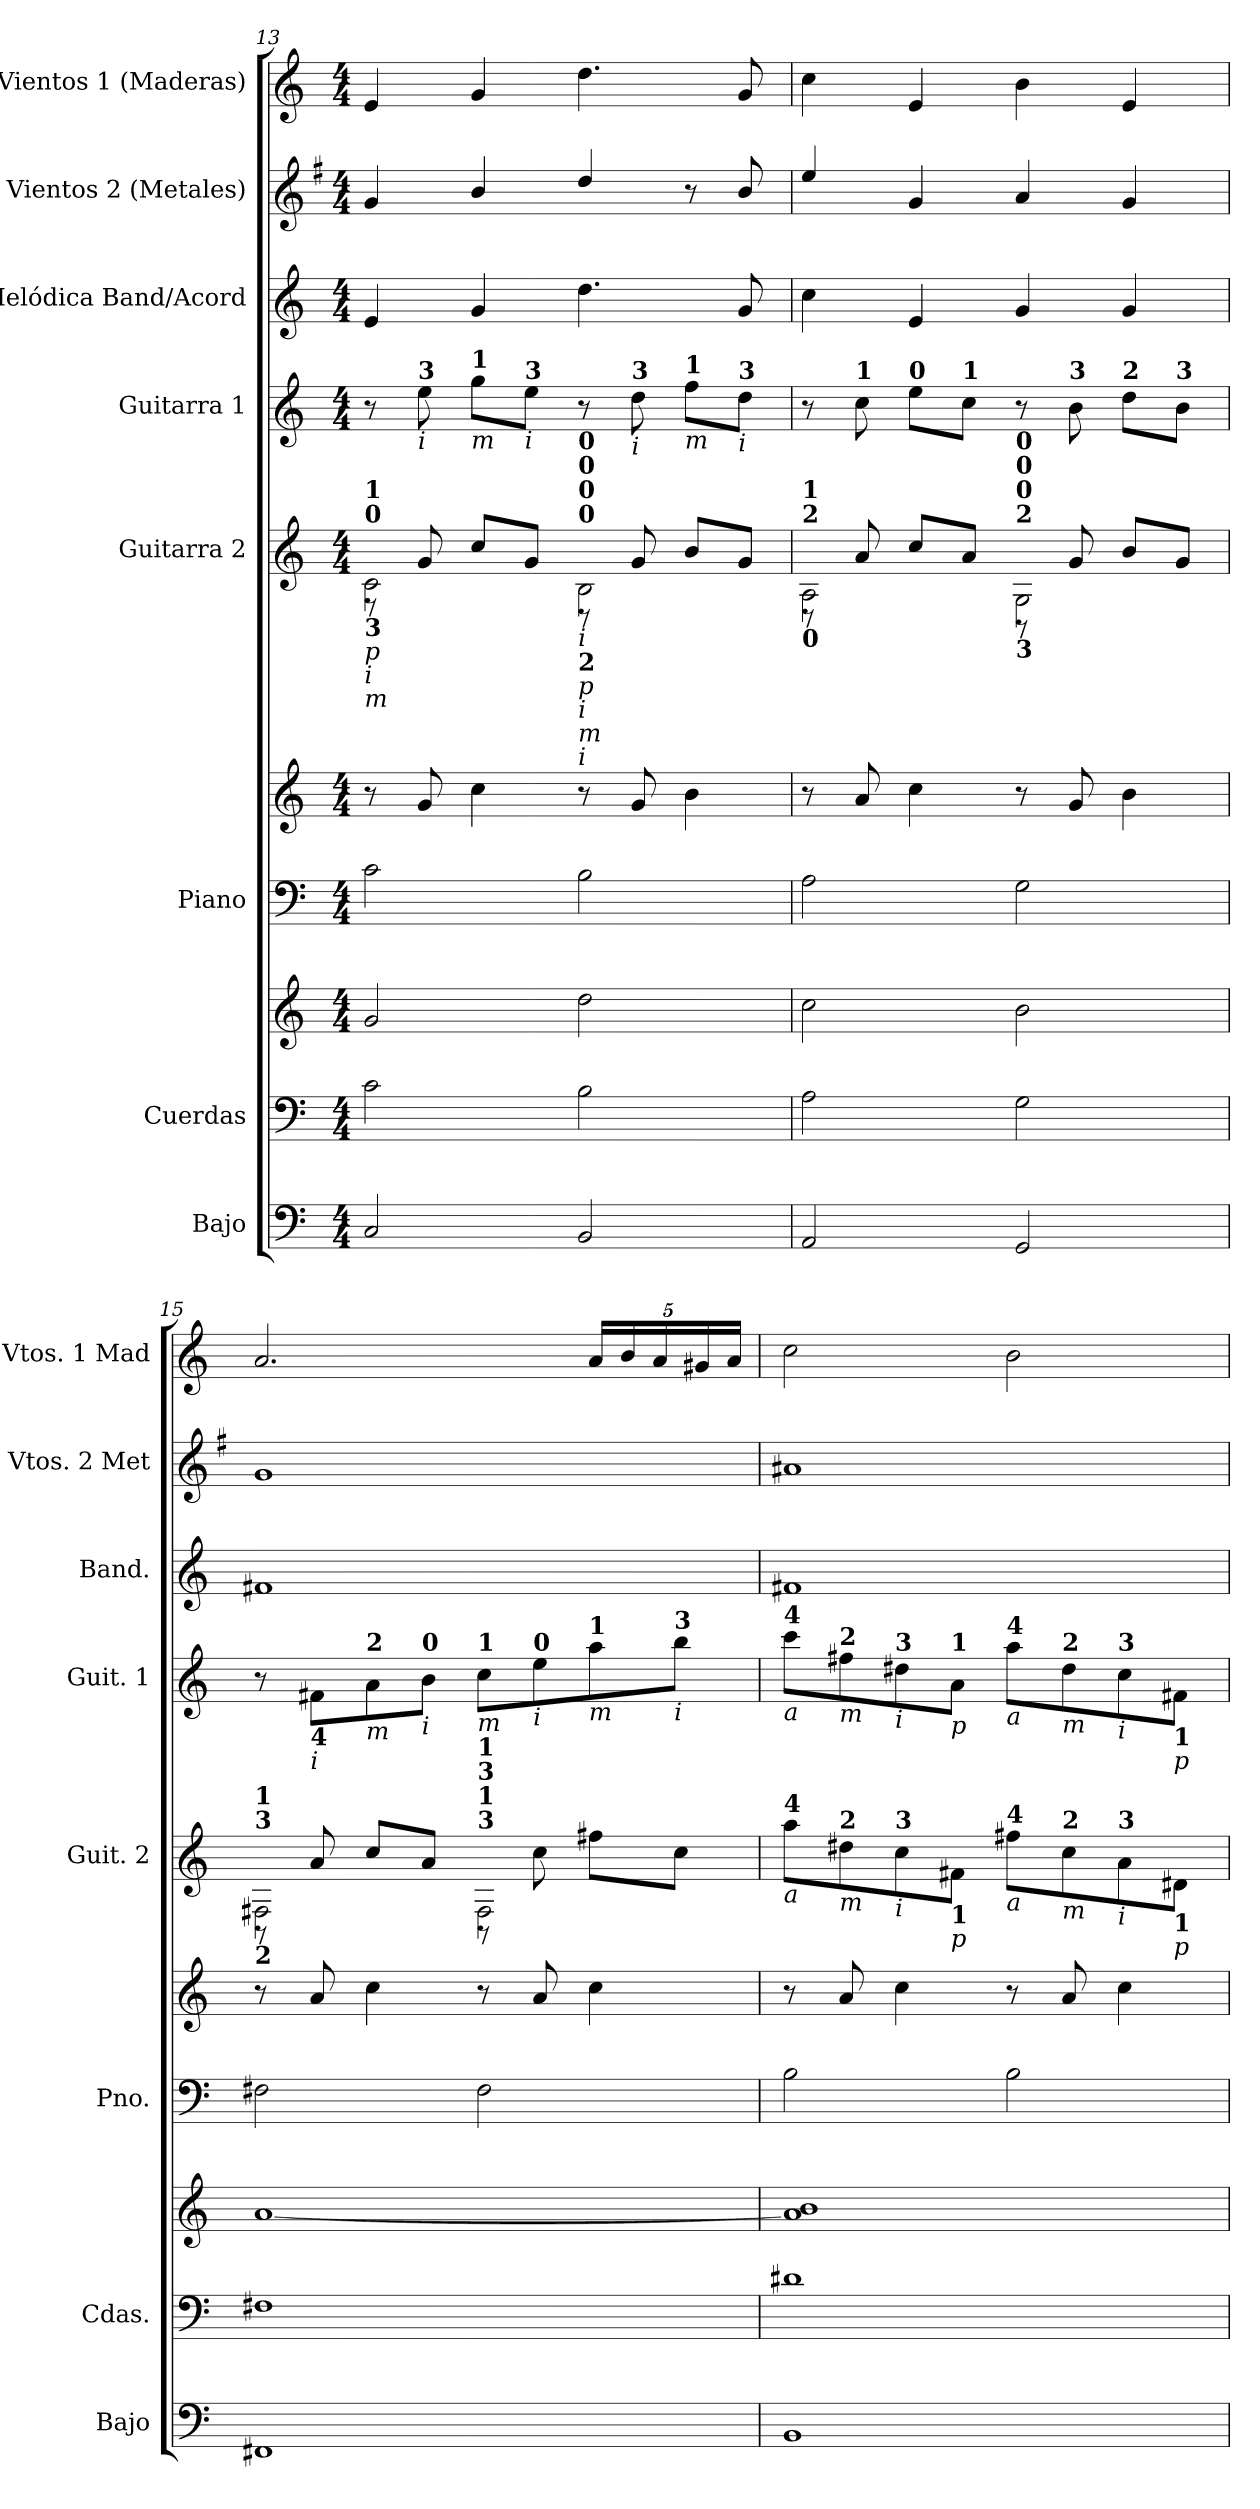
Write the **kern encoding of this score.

**kern	**kern	**kern	**kern	**kern	**kern	**kern	**kern	**kern	**kern
*part8	*part7	*part7	*part6	*part6	*part5	*part4	*part3	*part2	*part1
*staff10	*staff9	*staff8	*staff7	*staff6	*staff5	*staff4	*staff3	*staff2	*staff1
*I"Bajo	*I"Cuerdas	*	*I"Piano	*	*I"Guitarra 2	*I"Guitarra 1	*I"Melódica Band/Acord	*I"Vientos 2 (Metales)	*I"Vientos 1 (Maderas)
*I'Bajo	*I'Cdas.	*	*I'Pno.	*	*I'Guit. 2	*I'Guit. 1	*I'Band.	*I'Vtos. 2 Met	*I'Vtos. 1 Mad
*clefF4	*clefF4	*clefG2	*clefF4	*clefG2	*clefG2	*clefG2	*clefG2	*clefG2	*clefG2
*ITrd7c12	*	*	*	*	*ITrd7c12	*ITrd7c12	*	*ITrd4c7	*
*k[]	*k[]	*k[]	*k[]	*k[]	*k[]	*k[]	*k[]	*k[]	*k[]
*M4/4	*M4/4	*M4/4	*M4/4	*M4/4	*M4/4	*M4/4	*M4/4	*M4/4	*M4/4
=13	=13	=13	=13	=13	=13	=13	=13	=13	=13
*	*	*	*	*	*^	*	*	*	*
!	!	!	!	!	!LO:TX:b:B:t=3	!	!	!	!	!
!	!	!	!	!	!LO:TX:b:i:t=p	!	!	!	!	!
!	!	!	!	!	!LO:TX:a:B:t=0	!	!	!	!	!
!	!	!	!	!	!LO:TX:b:i:t=i	!	!	!	!	!
!	!	!	!	!	!LO:TX:a:B:t=1	!	!	!	!	!
!	!	!	!	!	!LO:TX:b:i:t=m	!	!	!	!	!
2CC/	2c\	2g/	2c\	8r	2C\	8r	8r	4e/	4c/	4e/
!	!	!	!	!	!	!	!LO:TX:a:B:t=3	!	!	!
!	!	!	!	!	!	!	!LO:TX:b:i:t=i	!	!	!
.	.	.	.	8g/	.	8G/	8e\	.	.	.
!	!	!	!	!	!	!	!LO:TX:a:B:t=1	!	!	!
!	!	!	!	!	!	!	!LO:TX:b:i:t=m	!	!	!
.	.	.	.	4cc\	.	8c/L	8g\L	4g/	4e/	4g/
!	!	!	!	!	!	!	!LO:TX:a:B:t=3	!	!	!
!	!	!	!	!	!	!	!LO:TX:b:i:t=i	!	!	!
.	.	.	.	.	.	8G/J	8e\J	.	.	.
!	!	!	!	!	!LO:TX:a:B:t=0	!	!	!	!	!
!	!	!	!	!	!LO:TX:b:i:t=i	!	!	!	!	!
!	!	!	!	!	!LO:TX:b:B:t=2	!	!	!	!	!
!	!	!	!	!	!LO:TX:b:i:t=p	!	!	!	!	!
!	!	!	!	!	!LO:TX:a:B:t=0	!	!	!	!	!
!	!	!	!	!	!LO:TX:b:i:t=i	!	!	!	!	!
!	!	!	!	!	!LO:TX:a:B:t=0	!	!	!	!	!
!	!	!	!	!	!LO:TX:b:i:t=m	!	!	!	!	!
!	!	!	!	!	!LO:TX:a:B:t=0	!	!	!	!	!
!	!	!	!	!	!LO:TX:b:i:t=i	!	!	!	!	!
2BBB/	2B\	2dd\	2B\	8r	2BB\	8r	8r	4.dd\	4g/	4.dd\
!	!	!	!	!	!	!	!LO:TX:a:B:t=3	!	!	!
!	!	!	!	!	!	!	!LO:TX:b:i:t=i	!	!	!
.	.	.	.	8g/	.	8G/	8d\	.	.	.
!	!	!	!	!	!	!	!LO:TX:a:B:t=1	!	!	!
!	!	!	!	!	!	!	!LO:TX:b:i:t=m	!	!	!
.	.	.	.	4b\	.	8B/L	8f\L	.	8r	.
!	!	!	!	!	!	!	!LO:TX:a:B:t=3	!	!	!
!	!	!	!	!	!	!	!LO:TX:b:i:t=i	!	!	!
.	.	.	.	.	.	8G/J	8d\J	8g/	8e/	8g/
=14	=14	=14	=14	=14	=14	=14	=14	=14	=14	=14
!	!	!	!	!	!LO:TX:b:B:t=0	!	!	!	!	!
!	!	!	!	!	!LO:TX:a:B:t=2	!	!	!	!	!
!	!	!	!	!	!LO:TX:a:B:t=1	!	!	!	!	!
2AAA/	2A\	2cc\	2A\	8r	2AA\	8r	8r	4cc\	4a/	4cc\
!	!	!	!	!	!	!	!LO:TX:a:B:t=1	!	!	!
.	.	.	.	8a/	.	8A/	8c\	.	.	.
!	!	!	!	!	!	!	!LO:TX:a:B:t=0	!	!	!
.	.	.	.	4cc\	.	8c/L	8e\L	4e/	4c/	4e/
!	!	!	!	!	!	!	!LO:TX:a:B:t=1	!	!	!
.	.	.	.	.	.	8A/J	8c\J	.	.	.
!	!	!	!	!	!LO:TX:a:B:t=2	!	!	!	!	!
!	!	!	!	!	!LO:TX:b:B:t=3	!	!	!	!	!
!	!	!	!	!	!LO:TX:a:B:t=0	!	!	!	!	!
!	!	!	!	!	!LO:TX:a:B:t=0	!	!	!	!	!
!	!	!	!	!	!LO:TX:a:B:t=0	!	!	!	!	!
2GGG/	2G\	2b\	2G\	8r	2GG\	8r	8r	4g/	4d/	4b\
!	!	!	!	!	!	!	!LO:TX:a:B:t=3	!	!	!
.	.	.	.	8g/	.	8G/	8B\	.	.	.
!	!	!	!	!	!	!	!LO:TX:a:B:t=2	!	!	!
.	.	.	.	4b\	.	8B/L	8d\L	4g/	4c/	4e/
!	!	!	!	!	!	!	!LO:TX:a:B:t=3	!	!	!
.	.	.	.	.	.	8G/J	8B\J	.	.	.
!!LO:PB:g=z
=15	=15	=15	=15	=15	=15	=15	=15	=15	=15	=15
!	!	!	!	!	!LO:TX:b:B:t=2	!	!	!	!	!
!	!	!	!	!	!LO:TX:a:B:t=3	!	!	!	!	!
!	!	!	!	!	!LO:TX:a:B:t=1	!	!	!	!	!
1FFF#X	1F#X	[1a	2F#X\	8r	2FF#X\	8r	8r	1f#X	1c	2.a/
!	!	!	!	!	!	!	!LO:TX:b:B:t=4	!	!	!
!	!	!	!	!	!	!	!LO:TX:b:i:t=i	!	!	!
.	.	.	.	8a/	.	8A/	8F#X\L	.	.	.
!	!	!	!	!	!	!	!LO:TX:a:B:t=2	!	!	!
!	!	!	!	!	!	!	!LO:TX:b:i:t=m	!	!	!
.	.	.	.	4cc\	.	8c/L	8A\	.	.	.
!	!	!	!	!	!	!	!LO:TX:a:B:t=0	!	!	!
!	!	!	!	!	!	!	!LO:TX:b:i:t=i	!	!	!
.	.	.	.	.	.	8A/J	8B\J	.	.	.
!	!	!	!	!	!	!	!LO:TX:a:B:t=1	!	!	!
!	!	!	!	!	!	!	!LO:TX:b:i:t=m	!	!	!
!	!	!	!	!	!LO:TX:a:B:t=3	!	!	!	!	!
!	!	!	!	!	!LO:TX:a:B:t=1	!	!	!	!	!
!	!	!	!	!	!LO:TX:a:B:t=3	!	!	!	!	!
!	!	!	!	!	!LO:TX:a:B:t=1	!	!	!	!	!
.	.	.	2F#\	8r	2FF#\	8r	8c\L	.	.	.
!	!	!	!	!	!	!	!LO:TX:a:B:t=0	!	!	!
!	!	!	!	!	!	!	!LO:TX:b:i:t=i	!	!	!
.	.	.	.	8a/	.	8c\	8e\	.	.	.
*	*	*	*	*	*	*	*	*	*	*Xbrackettup
!	!	!	!	!	!	!	!LO:TX:a:B:t=1	!	!	!
!	!	!	!	!	!	!	!LO:TX:b:i:t=m	!	!	!
.	.	.	.	4cc\	.	8f#X\L	8a\	.	.	20a/LL
.	.	.	.	.	.	.	.	.	.	20b/
.	.	.	.	.	.	.	.	.	.	20a/
!	!	!	!	!	!	!	!LO:TX:a:B:t=3	!	!	!
!	!	!	!	!	!	!	!LO:TX:b:i:t=i	!	!	!
.	.	.	.	.	.	8c\J	8b\J	.	.	.
.	.	.	.	.	.	.	.	.	.	20g#X/
.	.	.	.	.	.	.	.	.	.	20a/JJ
*	*	*	*	*	*v	*v	*	*	*	*
=16	=16	=16	=16	=16	=16	=16	=16	=16	=16
!	!	!	!	!	!	!LO:TX:a:B:t=4	!	!	!
!	!	!	!	!	!	!LO:TX:b:i:t=a	!	!	!
!	!	!	!	!	!LO:TX:a:B:t=4	!	!	!	!
!	!	!	!	!	!LO:TX:b:i:t=a	!	!	!	!
1BBB	1d#X	1a] 1b	2B\	8r	8a\L	8cc\L	1f#X	1d#X	2cc\
!	!	!	!	!	!	!LO:TX:a:B:t=2	!	!	!
!	!	!	!	!	!	!LO:TX:b:i:t=m	!	!	!
!	!	!	!	!	!LO:TX:a:B:t=2	!	!	!	!
!	!	!	!	!	!LO:TX:b:i:t=m	!	!	!	!
.	.	.	.	8a/	8d#X\	8f#X\	.	.	.
!	!	!	!	!	!	!LO:TX:a:B:t=3	!	!	!
!	!	!	!	!	!	!LO:TX:b:i:t=i	!	!	!
!	!	!	!	!	!LO:TX:a:B:t=3	!	!	!	!
!	!	!	!	!	!LO:TX:b:i:t=i	!	!	!	!
.	.	.	.	4cc\	8c\	8d#X\	.	.	.
!	!	!	!	!	!	!LO:TX:a:B:t=1	!	!	!
!	!	!	!	!	!	!LO:TX:b:i:t=p	!	!	!
!	!	!	!	!	!LO:TX:b:B:t=1	!	!	!	!
!	!	!	!	!	!LO:TX:b:i:t=p	!	!	!	!
.	.	.	.	.	8F#X\J	8A\J	.	.	.
!	!	!	!	!	!	!LO:TX:a:B:t=4	!	!	!
!	!	!	!	!	!	!LO:TX:b:i:t=a	!	!	!
!	!	!	!	!	!LO:TX:a:B:t=4	!	!	!	!
!	!	!	!	!	!LO:TX:b:i:t=a	!	!	!	!
.	.	.	2B\	8r	8f#X\L	8a\L	.	.	2b\
!	!	!	!	!	!	!LO:TX:a:B:t=2	!	!	!
!	!	!	!	!	!	!LO:TX:b:i:t=m	!	!	!
!	!	!	!	!	!LO:TX:a:B:t=2	!	!	!	!
!	!	!	!	!	!LO:TX:b:i:t=m	!	!	!	!
.	.	.	.	8a/	8c\	8d#\	.	.	.
!	!	!	!	!	!	!LO:TX:a:B:t=3	!	!	!
!	!	!	!	!	!	!LO:TX:b:i:t=i	!	!	!
!	!	!	!	!	!LO:TX:a:B:t=3	!	!	!	!
!	!	!	!	!	!LO:TX:b:i:t=i	!	!	!	!
.	.	.	.	4cc\	8A\	8c\	.	.	.
!	!	!	!	!	!	!LO:TX:b:B:t=1	!	!	!
!	!	!	!	!	!	!LO:TX:b:i:t=p	!	!	!
!	!	!	!	!	!LO:TX:b:B:t=1	!	!	!	!
!	!	!	!	!	!LO:TX:b:i:t=p	!	!	!	!
.	.	.	.	.	8D#X\J	8F#X\J	.	.	.
=	=	=	=	=	=	=	=	=	=
*-	*-	*-	*-	*-	*-	*-	*-	*-	*-
